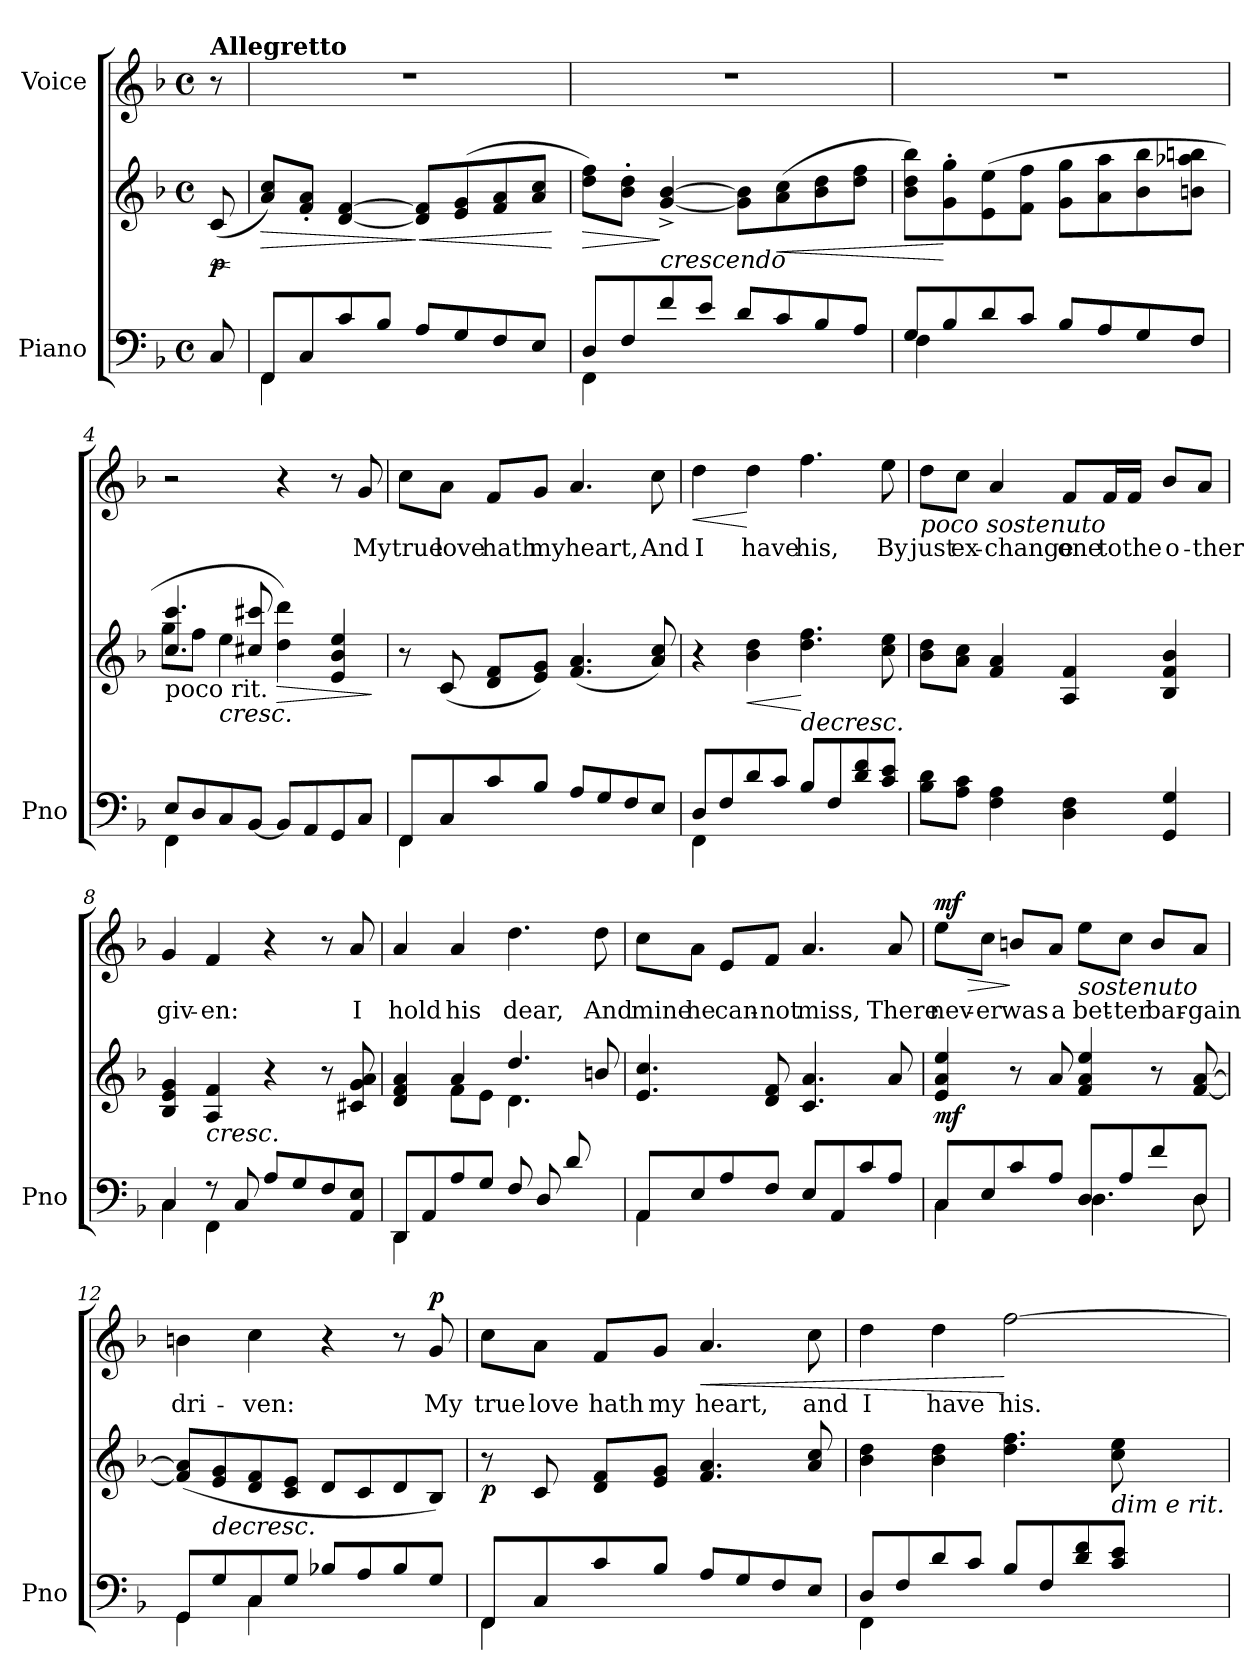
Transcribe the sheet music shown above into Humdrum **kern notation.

**kern	**kern	**dynam	**kern	**text	**dynam
*part2	*part2	*part2	*part1	*part1	*part1
*staff3	*staff2	*staff2/3	*staff1	*staff1	*staff1
*I"Piano	*	*	*I"Voice	*	*
*I'Pno	*	*	*	*	*
*clefF4	*clefG2	*	*clefG2	*	*
*k[b-]	*k[b-]	*	*k[b-]	*	*
*M4/4	*M4/4	*	*M4/4	*	*
*met(c)	*met(c)	*	*met(c)	*	*
=	=	=	=	=	=
!	!	!	!LO:TX:a:B:t=Allegretto	!	!
!	!	!LO:HP:b	!	!	!
!	!	!LO:DY:n=1:b	!	!	!
8C/	(>8c/	< p	8r	.	.
.	.	[	.	.	.
=1	=1	=1	=1	=1	=1
*^	*	*	*	*	*
!	!	!	!LO:HP:b	!	!	!
8FF/L	4FF\	8a/ 8cc/L)	>	1r	.	.
8C/	.	8f/'> 8a/'>J	.	.	.	.
8c/	2.ryy	[4d/ [4f/	.	.	.	.
8B-/J	.	.	.	.	.	.
!	!	!	!LO:HP:n=1:b	!	!	!
8A/L	.	8d/] 8f/]L	] <	.	.	.
8G/	.	(>8e/ 8g/	.	.	.	.
8F/	.	8f/ 8a/	.	.	.	.
8E/J	.	8a/ 8cc/J	.	.	.	.
*v	*v	*	*	*	*	*
.	.	[	.	.	.
=2	=2	=2	=2	=2	=2
*^	*	*	*	*	*
!	!	!	!LO:HP:b	!	!	!
8D/L	4FF\	8dd\ 8ff\L)	>	1r	.	.
8F/	.	8b-\' 8dd\'J	.	.	.	.
!	!	!LO:TX:b:i:t=crescendo	!	!	!	!
8f/	2.ryy	[4g/^> [4b-/^>	]	.	.	.
8e/J	.	.	.	.	.	.
8d/L	.	8g\] 8b-\]L	.	.	.	.
!	!	!	!LO:HP:b	!	!	!
8c/	.	(8a\ 8cc\	<	.	.	.
8B-/	.	8b-\ 8dd\	.	.	.	.
8A/J	.	8dd\ 8ff\J	.	.	.	.
=3	=3	=3	=3	=3	=3	=3
8G/L	4F\	8b-\ 8dd\ 8bb-\L)	.	1r	.	.
8B-/	.	8g\' 8gg\'	[	.	.	.
8d/	2.ryy	(8e\ 8ee\	.	.	.	.
8c/J	.	8f\ 8ff\J	.	.	.	.
8B-/L	.	8g\ 8gg\L	.	.	.	.
8A/	.	8a\ 8aa\	.	.	.	.
8G/	.	8b-\ 8bb-\	.	.	.	.
8F/J	.	8bn\ 8aa-X\ 8bbn\J	.	.	.	.
!!LO:LB:g=z
=4	=4	=4	=4	=4	=4	=4
*	*	*^	*	*	*	*
!	!	!LO:TX:b:t=poco  rit.	!	!	!	!	!
8E/L	4FF\	4.cc/ 4.ccc/	8gg\L	.	2r	.	.
8D/	.	.	8ff\J	.	.	.	.
!	!	!	!	!LO:HP:b	!	!	!
8C/	2.ryy	.	4ee\	<	.	.	.
[8BB-/J	.	8cc#X/ 8ccc#X/	.	.	.	.	.
!	!	!	!	!LO:HP:b	!	!	!
8BB-/L]	.	4dd\ 4ddd\)	2ryy	>	4r	.	.
8AA/	.	.	.	.	.	.	.
8GG/	.	4e/ 4b-/ 4ee/	.	.	8r	.	.
!	!	!	!	!	!	!LO:LY:b	!LO:DY:a
!	!	!	!	!	!	!	!LO:DY:n=1:a
8C/J	.	.	.	.	8g/	My	p other-dynamics
*v	*v	*	*	*	*	*	*
*	*v	*v	*	*	*	*
.	.	]	.	.	.
=5	=5	=5	=5	=5	=5
*^	*	*	*	*	*
!	!	!	!	!	!LO:LY:b	!
8FF/L	4FF\	8r	.	8cc\L	true	.
!	!	!	!	!	!LO:LY:b	!
8C/	.	(8c/	.	8a\J	love	.
!	!	!	!	!	!LO:LY:b	!
8c/	2.ryy	8d/ 8f/L	.	8f/L	hath	.
!	!	!	!	!	!LO:LY:b	!
8B-/J	.	8e/ 8g/J)	.	8g/J	my	.
!	!	!	!	!	!LO:LY:b	!
8A/L	.	(>4.f/ 4.a/	.	4.a/	heart,	.
8G/	.	.	.	.	.	.
8F/	.	.	.	.	.	.
!	!	!	!	!	!LO:LY:b	!
8E/J	.	8a/ 8cc/)	.	8cc\	And	.
=6	=6	=6	=6	=6	=6	=6
!	!	!	!	!	!LO:LY:b	!LO:HP:b
8D/L	4FF\	4r	.	4dd\	I	<
8F/	.	.	.	.	.	.
!	!	!	!LO:HP:b	!	!LO:LY:b	!
8d/	2.ryy	4b-\ 4dd\	<	4dd\	have	[
8c/J	.	.	.	.	.	.
!	!	!	!LO:HP:n=1:b	!	!LO:LY:b	!
8B-/L	.	4.dd\ 4.ff\	[ >	4.ff\	his,	.
8F/	.	.	.	.	.	.
8d/ 8f/	.	.	.	.	.	.
!	!	!	!	!	!LO:LY:b	!
8c/ 8e/J	.	8cc\ 8ee\	.	8ee\	By	.
*v	*v	*	*	*	*	*
!!LO:LB:g=z
=7	=7	=7	=7	=7	=7
!	!	!	!LO:TX:b:i:t=poco sostenuto	!	!
!	!	!	!	!LO:LY:b	!
8B-\ 8d\L	8b-\ 8dd\L	.	8dd\L	just	.
!	!	!	!	!LO:LY:b	!
8A\ 8c\J	8a\ 8cc\J	.	8cc\J	ex-	.
!	!	!	!	!LO:LY:b	!
4F\ 4A\	4f/ 4a/	[	4a/	-change	.
!	!	!	!	!LO:LY:b	!
4D\ 4F\	4A/ 4f/	.	8f/L	one	.
!	!	!	!	!LO:LY:b	!
.	.	.	16f/L	to	.
!	!	!	!	!LO:LY:b	!
.	.	.	16f/JJ	the	.
!	!	!	!	!LO:LY:b	!
4GG/ 4G/	4B-/ 4f/ 4b-/	.	8b-/L	o-	.
!	!	!	!	!LO:LY:b	!
.	.	.	8a/J	-ther	.
=8	=8	=8	=8	=8	=8
*^	*	*	*	*	*
!	!	!	!	!	!LO:LY:b	!
4C/	4C\	4B-/ 4e/ 4g/	.	4g/	giv-	.
!	!	!	!LO:HP:b	!	!LO:LY:b	!
8r	4FF\	4A/ 4f/	<	4f/	-en:	.
8C/	.	.	.	.	.	.
8A/L	2ryy	4r	]	4r	.	.
8G/	.	.	.	.	.	.
8F/	.	8r	.	8r	.	.
!	!	!	!	!	!LO:LY:b	!
8AA/ 8E/J	.	8c#X/ 8g/ 8a/	.	8a/	I	.
=9	=9	=9	=9	=9	=9	=9
*	*	*^	*	*	*	*
*	*	*	*^	*	*	*	*
!	!	!	!	!	!	!	!LO:LY:b	!
8DD/L	4DD\	4d/ 4f/ 4a/	4ryy	2..ryy	.	4a/	hold	.
8AA/	.	.	.	.	.	.	.	.
!	!	!	!	!	!	!	!LO:LY:b	!
8A/	8ryy	4a/	8f\L	.	.	4a/	his	.
8G/J	2ryy	.	8e\J	.	.	.	.	.
!	!	!	!	!	!	!	!LO:LY:b	!
8F/L	.	4.dd/	4.d\	.	.	4.dd\	dear,	.
8D/	.	.	.	.	.	.	.	.
8d/	.	.	.	.	.	.	.	.
!	!	!	!	!	!	!	!LO:LY:b	!
8ryy	8ryy	8bn/	8ryy	8f\J	.	8dd\	And	.
!!LO:PB:g=z
=10	=10	=10	=10	=10	=10	=10	=10	=10
!	!	!	!	!	!	!	!LO:LY:b	!
*	*	*v	*v	*v	*	*	*	*
8AA/L	4AA\	4.e/ 4.cc/	.	8cc\L	mine	.
!	!	!	!	!	!LO:LY:b	!
8E/	.	.	.	8a\J	he	.
!	!	!	!	!	!LO:LY:b	!
8A/	2.ryy	.	.	8e/L	can-	.
!	!	!	!	!	!LO:LY:b	!
8F/J	.	8d/ 8f/	.	8f/J	-not	.
!	!	!	!	!	!LO:LY:b	!
8E/L	.	4.c/ 4.a/	.	4.a/	miss,	.
8AA/	.	.	.	.	.	.
8c/	.	.	.	.	.	.
!	!	!	!	!	!LO:LY:b	!
8A/J	.	8a/	.	8a/	There	.
=11	=11	=11	=11	=11	=11	=11
!	!	!	!LO:DY:b	!	!LO:LY:b	!LO:HP:b
!	!	!	!	!	!	!LO:DY:n=1:a
8C/L	4C\	4e/ 4a/ 4ee/	mf	8ee\L	nev-	> mf
!	!	!	!	!	!LO:LY:b	!
8E/	.	.	.	8cc\J	-er	.
!	!	!	!	!	!LO:LY:b	!
8c/	4ryy	8r	.	8bn/L	was	]
!	!	!	!	!	!LO:LY:b	!
8A/J	.	8a/	.	8a/J	a	.
!	!	!	!	!LO:TX:b:i:t=sostenuto	!	!
!LO:N:head=solid	!LO:N:head=solid	!	!	!	!LO:LY:b	!
8D/L	4.D\	4f/ 4a/ 4ee/	.	8ee\L	bet-	.
!	!	!	!	!	!LO:LY:b	!
8A/	.	.	.	8cc\J	-ter	.
!	!	!	!	!	!LO:LY:b	!
8f/	.	8r	.	8b/L	bar-	.
!	!	!	!	!	!LO:LY:b	!
8D/J	8D\	[8f/ [8a/	.	8a/J	-gain	.
=12	=12	=12	=12	=12	=12	=12
!	!	!	!	!	!LO:LY:b	!
8GG/L	4GG\	(>8f/] 8a/]L	.	4bn\	dri-	.
!	!	!	!LO:HP:b	!	!	!
8G/	.	8e/ 8g/	>	.	.	.
!	!	!	!	!	!LO:LY:b	!
8C/	4C\	8d/ 8f/	.	4cc\	-ven:	.
8G/J	.	8c/ 8e/J	.	.	.	.
8B-X/L	2ryy	8d/L	.	4r	.	.
8A/	.	8c/	.	.	.	.
8B-/	.	8d/	[	8r	.	.
!	!	!	!	!	!LO:LY:b	!LO:DY:a
8G/J	.	8B-/J)	.	8g/	My	p
!!LO:LB:g=z
=13	=13	=13	=13	=13	=13	=13
!	!	!	!LO:DY:b	!	!LO:LY:b	!
8FF/L	4FF\	8r	p	8cc\L	true	.
!	!	!	!	!	!LO:LY:b	!
8C/	.	8c/	.	8a\J	love	.
!	!	!	!	!	!LO:LY:b	!
8c/	2.ryy	8d/ 8f/L	.	8f/L	hath	.
!	!	!	!	!	!LO:LY:b	!
8B-/J	.	8e/ 8g/J	.	8g/J	my	.
!	!	!	!	!	!LO:LY:b	!LO:HP:b
8A/L	.	4.f/ 4.a/	.	4.a/	heart,	<
8G/	.	.	.	.	.	.
8F/	.	.	.	.	.	.
!	!	!	!	!	!LO:LY:b	!
8E/J	.	8a/ 8cc/	.	8cc\	and	.
=14	=14	=14	=14	=14	=14	=14
!	!	!	!	!	!LO:LY:b	!
8D/L	4FF\	4b-\ 4dd\	.	4dd\	I	.
8F/	.	.	.	.	.	.
!	!	!	!	!	!LO:LY:b	!
8d/	2.ryy	4b-\ 4dd\	.	4dd\	have	.
8c/J	.	.	.	.	.	.
!	!	!	!	!	!LO:LY:b	!
8B-/L	.	4.dd\ 4.ff\	.	[2ff\	his.	[
8F/	.	.	.	.	.	.
8d/ 8f/	.	.	.	.	.	.
!	!	!LO:TX:b:i:t=dim e rit.	!	!	!	!
8c/ 8e/J	.	8cc\ 8ee\	]	.	.	.
*v	*v	*	*	*	*	*
=	=	=	=	=	=
*-	*-	*-	*-	*-	*-
